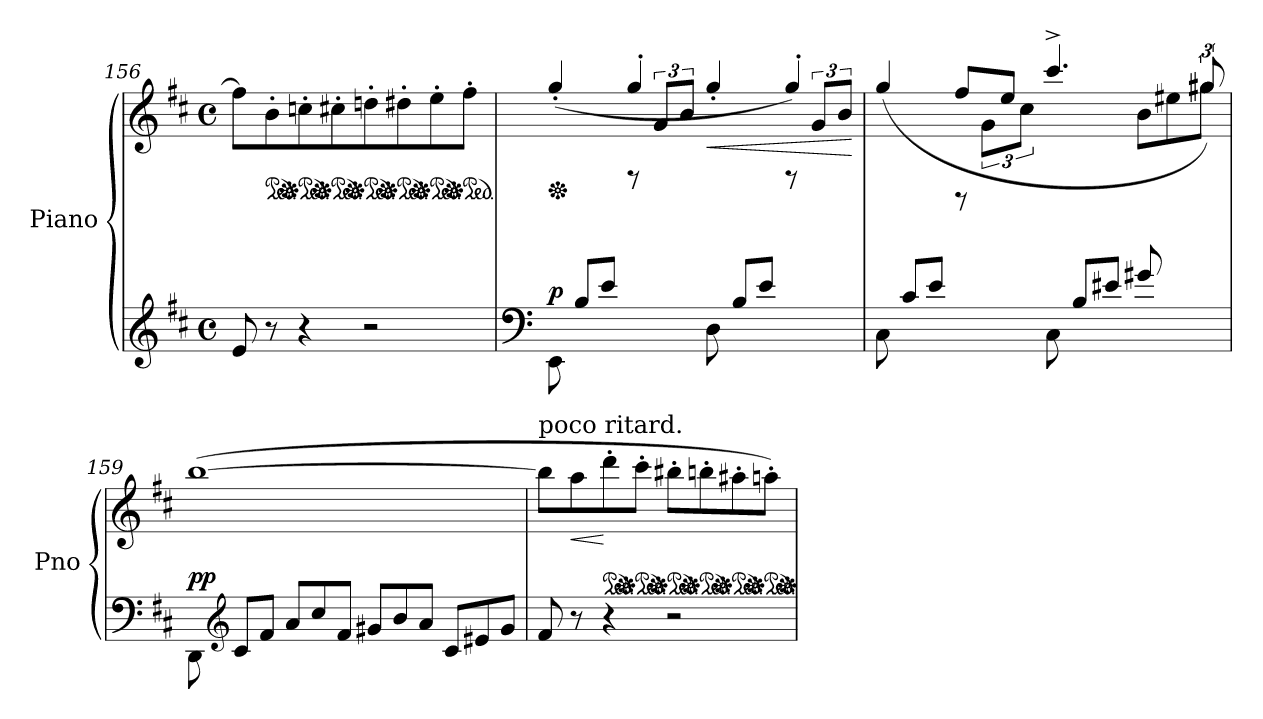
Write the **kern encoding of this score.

**kern	**kern	**dynam
*part1	*part1	*part1
*staff2	*staff1	*staff1/2
*I"Piano	*	*
*I'Pno	*	*
*clefG2	*clefG2	*
*k[f#c#]	*k[f#c#]	*
*M4/4	*M4/4	*
*met(c)	*met(c)	*
=156	=156	=156
8e/	8ff#\L]	.
*	*ped	*
8r	8b'\	.
*	*Xped	*
*	*ped	*
4r	8ccn'\	.
*	*Xped	*
*	*ped	*
.	8cc#X'\	.
*	*Xped	*
*	*ped	*
2r	8ddn'\	.
*	*Xped	*
*	*ped	*
.	8dd#X'\	.
*	*Xped	*
*	*ped	*
.	8ee'\	.
*	*Xped	*
*	*ped	*
.	8ff#'\J	.
!!LO:LB:g=z
=157	=157	=157
*clefF4	*	*
*Xtuplet	*	*
*	*Xped	*
*	*^	*
!	!	!	!LO:DY:a=2
12EE\	(>4gg'/	3ryy	p
12B/L	.	.	.
12e/J	.	.	.
12rdddd	4gg'/	.	.
6ryy	.	12g/L	.
.	.	12b/J	.
!	!	!	!LO:HP:b
12D\	4gg'/	3ryy	<
12B/L	.	.	.
12e/J	.	.	.
12rdddd	4gg'/)	.	.
6ryy	.	12g/L	.
.	.	12b/J	.
*	*v	*v	*
.	.	[
=158	=158	=158
*^	*^	*
12C#\	2.ryy	(>4gg/	3ryy	.
12c#/L	.	.	.	.
12e/J	.	.	.	.
12rggg	.	8ff#/L	.	.
6ryy	.	.	12g\L	.
.	.	8ee/J	.	.
.	.	.	12cc#\J	.
12C#\	.	4.ccc#^/	4ryy	.
12B/L	.	.	.	.
12e#X/J	.	.	.	.
*	*	*	*Xtuplet	*
6ryy	12g#X/	.	12b\L	.
.	6ryy	.	12ee#X\	.
.	.	24ryy	.	.
12ryy	.	12gg#X/)	12gg#X\J	.
*v	*v	*	*	*
=159	=159	=159	=159
!	!	!	!LO:DY:a=2
*	*v	*v	*
12DD\	(>[1bb	pp
*clefG2	*	*
12c#/L	.	.
12f#/J	.	.
12a/L	.	.
12cc#/	.	.
12f#/J	.	.
12g#X/L	.	.
12b/	.	.
12a/J	.	.
12c#/L	.	.
12e#X/	.	.
12g#/J	.	.
!!LO:LB:g=z
=160	=160	=160
!	!LO:TX:a:t=poco ritard.	!
8f#/	8bb\L]	.
!	!	!LO:HP:b
8r	8aa\	<
*	*ped	*
4r	8ddd'\	[
*	*Xped	*
*	*ped	*
.	8ccc#'\J	.
*	*Xped	*
*	*ped	*
2r	8bb#X'\L	.
*	*Xped	*
*	*ped	*
.	8bbn'\	.
*	*Xped	*
*	*ped	*
.	8aa#X'\	.
*	*Xped	*
*	*ped	*
.	8aan'\J)	.
*	*Xped	*
=	=	=
*-	*-	*-
